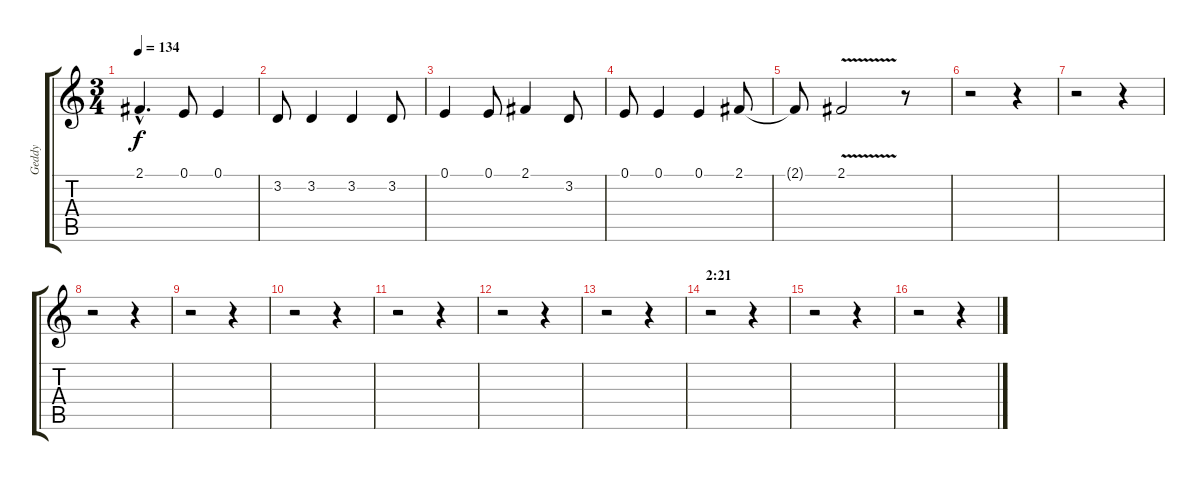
\track ("Geddy" "Geddy") {instrument lead6voice}
\staff {score tabs}
\tuning (E4 B3 G3 D3 A2 E2) {hide}
\ts (3 4)
\tempo 134
\clef g2
\ks c
2.1{hac}.4{d dy f} 0.1.8 0.1.4 |
3.2.8 3.2.4 3.2.4 3.2.8 |
0.1.4 0.1.8 2.1.4 3.2.8 |
0.1.8 0.1.4 0.1.4 2.1.8 |
2.1{t}.8 2.1{v}.2 r.8 |
\section ("" "")
r.2 r.4 |
\section ("" "")
r.2 r.4 |
r.2 r.4 |
r.2 r.4 |
r.2 r.4 |
r.2 r.4 |
r.2 r.4 |
r.2 r.4 |
\section ("" "2:21")
r.2 r.4 |
r.2 r.4 |
r.2 r.4
